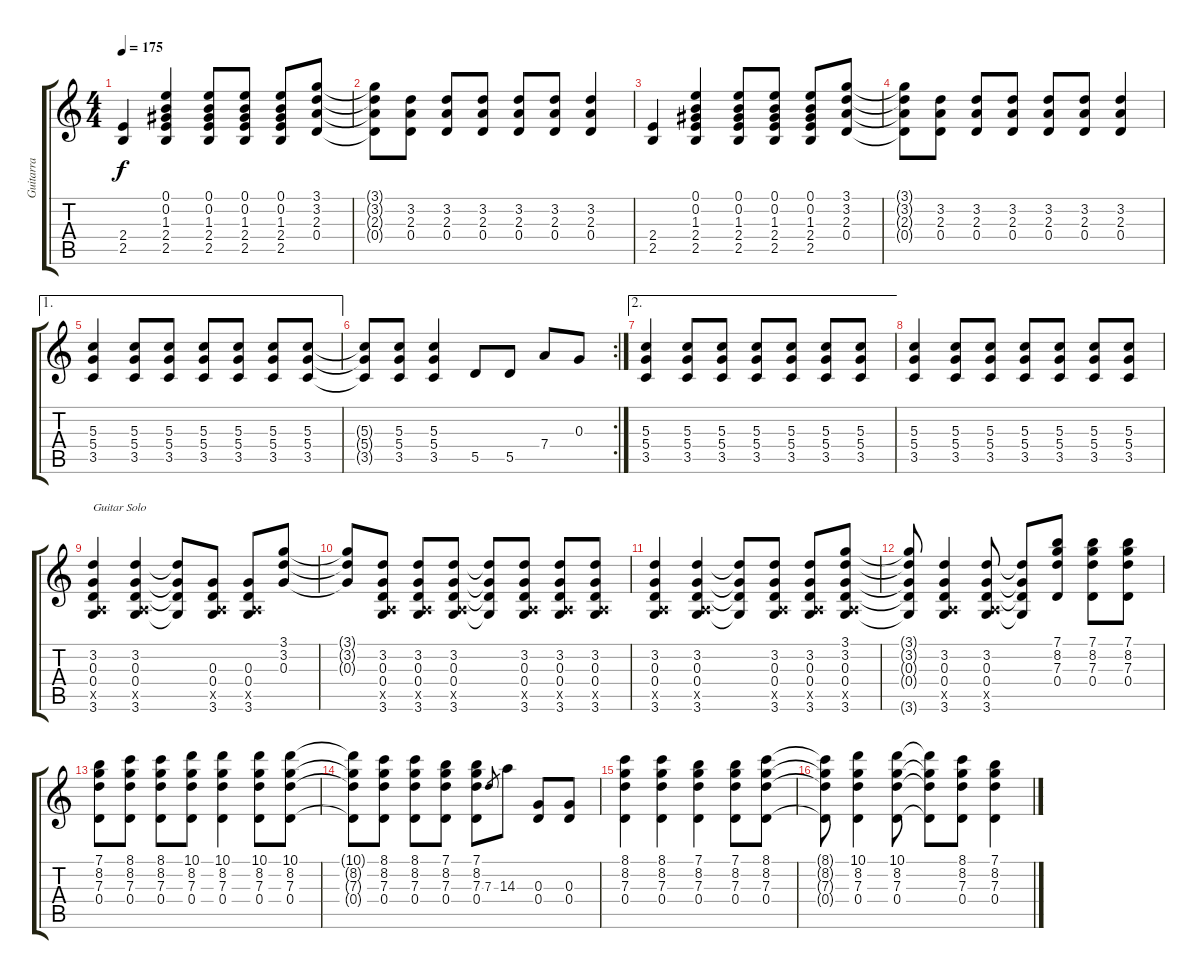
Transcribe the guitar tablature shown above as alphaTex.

\track ("Guitarra  2 Billie Joe" "Guitarra  ") {instrument distortionguitar}
\staff {score tabs}
\tuning (E4 B3 G3 D3 A2 E2) {hide}
\ts (4 4)
\tempo 175
\clef g2
\ks c
(2.4 2.5).4{dy f} (0.1 0.2 1.3 2.4 2.5).4 (0.1 0.2 1.3 2.4 2.5).8 (0.1 0.2 1.3 2.4 2.5).8 (0.1 0.2 1.3 2.4 2.5).8 (3.1 3.2 2.3 0.4).8 |
(3.1{t} 3.2{t} 2.3{t} 0.4{t}).8 (3.2 2.3 0.4).8 (3.2 2.3 0.4).8 (3.2 2.3 0.4).8 (3.2 2.3 0.4).8 (3.2 2.3 0.4).8 (3.2 2.3 0.4).4 |
(2.4 2.5).4 (0.1 0.2 1.3 2.4 2.5).4 (0.1 0.2 1.3 2.4 2.5).8 (0.1 0.2 1.3 2.4 2.5).8 (0.1 0.2 1.3 2.4 2.5).8 (3.1 3.2 2.3 0.4).8 |
(3.1{t} 3.2{t} 2.3{t} 0.4{t}).8 (3.2 2.3 0.4).8 (3.2 2.3 0.4).8 (3.2 2.3 0.4).8 (3.2 2.3 0.4).8 (3.2 2.3 0.4).8 (3.2 2.3 0.4).4 |
\ae 1
(5.3 5.4 3.5).4 (5.3 5.4 3.5).8 (5.3 5.4 3.5).8 (5.3 5.4 3.5).8 (5.3 5.4 3.5).8 (5.3 5.4 3.5).8 (5.3 5.4 3.5).8 |
\rc 2
(5.3{t} 5.4{t} 3.5{t}).8 (5.3 5.4 3.5).8 (5.3 5.4 3.5).4 5.5.8 5.5.8 7.4.8 0.3.8 |
\ae 2
(5.3 5.4 3.5).4 (5.3 5.4 3.5).8 (5.3 5.4 3.5).8 (5.3 5.4 3.5).8 (5.3 5.4 3.5).8 (5.3 5.4 3.5).8 (5.3 5.4 3.5).8 |
(5.3 5.4 3.5).4 (5.3 5.4 3.5).8 (5.3 5.4 3.5).8 (5.3 5.4 3.5).8 (5.3 5.4 3.5).8 (5.3 5.4 3.5).8 (5.3 5.4 3.5).8 |
(3.2 0.3 0.4 0.5{x} 3.6).4{txt "Guitar Solo"} (3.2 0.3 0.4 0.5{x} 3.6).4 (3.2{t} 0.3{t} 0.4{t} 3.6{t}).8 (0.3 0.4 0.5{x} 3.6).8 (0.3 0.4 0.5{x} 3.6).8 (3.1 3.2 0.3).8 |
(3.1{t} 3.2{t} 0.3{t}).8 (3.2 0.3 0.4 0.5{x} 3.6).8 (3.2 0.3 0.4 0.5{x} 3.6).8 (3.2 0.3 0.4 0.5{x} 3.6).8 (3.2{t} 0.3{t} 0.4{t} 3.6{t}).8 (3.2 0.3 0.4 0.5{x} 3.6).8 (3.2 0.3 0.4 0.5{x} 3.6).8 (3.2 0.3 0.4 0.5{x} 3.6).8 |
(3.2 0.3 0.4 0.5{x} 3.6).4 (3.2 0.3 0.4 0.5{x} 3.6).4 (3.2{t} 0.3{t} 0.4{t} 3.6{t}).8 (3.2 0.3 0.4 0.5{x} 3.6).8 (3.2 0.3 0.4 0.5{x} 3.6).8 (3.1 3.2 0.3 0.4 0.5{x} 3.6).8 |
(3.1{t} 3.2{t} 0.3{t} 0.4{t} 3.6{t}).8 (3.2 0.3 0.4 0.5{x} 3.6).4 (3.2 0.3 0.4 0.5{x} 3.6).8 (3.2{t} 0.3{t} 0.4{t} 3.6{t}).8 (7.1 8.2 7.3 0.4).8 (7.1 8.2 7.3 0.4).8 (7.1 8.2 7.3 0.4).8 |
(7.1 8.2 7.3 0.4).8 (8.1 8.2 7.3 0.4).8 (8.1 8.2 7.3 0.4).8 (10.1 8.2 7.3 0.4).8 (10.1 8.2 7.3 0.4).4 (10.1 8.2 7.3 0.4).8 (10.1 8.2 7.3 0.4).8 |
(10.1{t} 8.2{t} 7.3{t} 0.4{t}).8 (8.1 8.2 7.3 0.4).8 (8.1 8.2 7.3 0.4).8 (7.1 8.2 7.3 0.4).8 (7.1 8.2 7.3 0.4).8 7.3.8{gr} 14.3.8 (0.3 0.4).8 (0.3 0.4).8 |
(8.1 8.2 7.3 0.4).4 (8.1 8.2 7.3 0.4).4 (7.1 8.2 7.3 0.4).4 (7.1 8.2 7.3 0.4).8 (8.1 8.2 7.3 0.4).8 |
(8.1{t} 8.2{t} 7.3{t} 0.4{t}).8 (10.1 8.2 7.3 0.4).4 (10.1 8.2 7.3 0.4).8 (10.1{t} 8.2{t} 7.3{t} 0.4{t}).8 (8.1 8.2 7.3 0.4).8 (7.1{ss} 8.2{ss} 7.3{ss} 0.4).4
